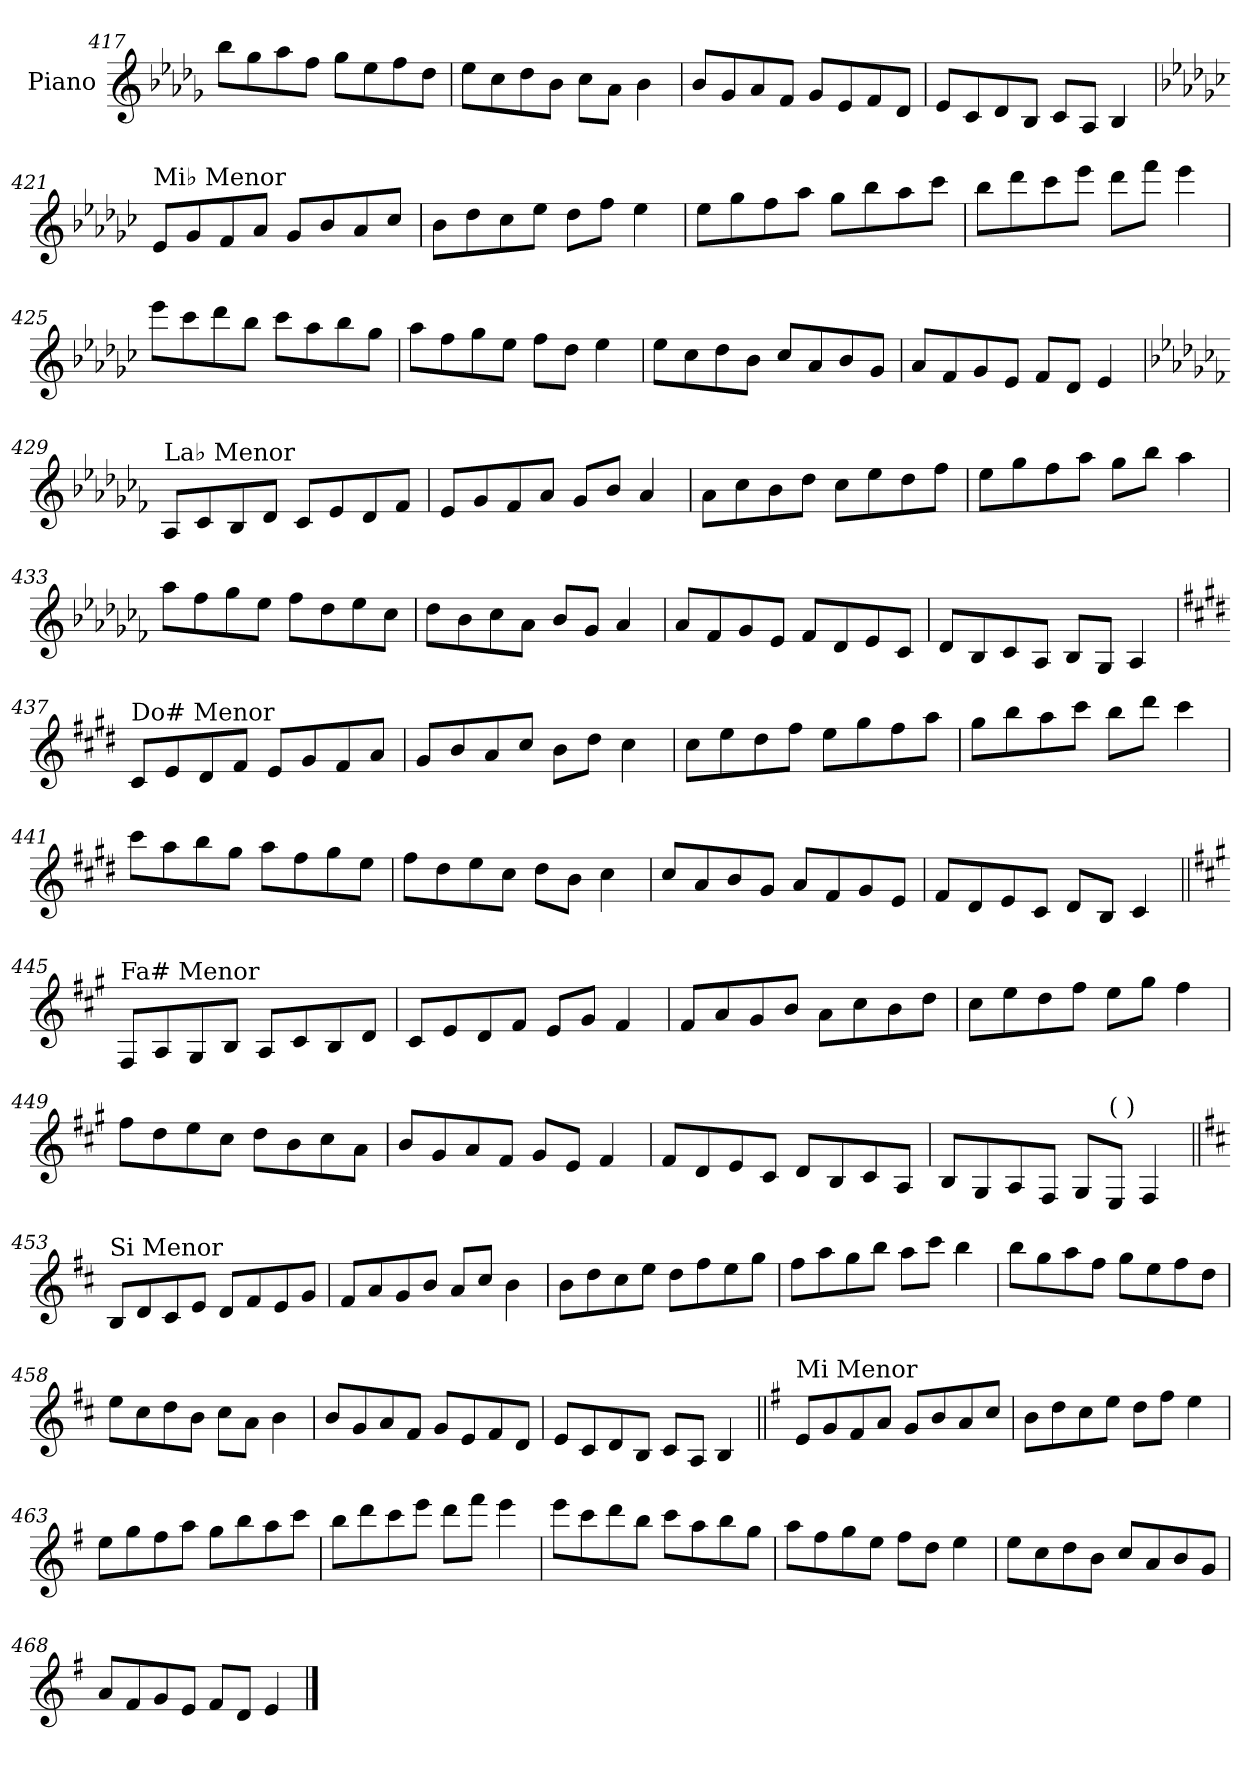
**kern
*part1
*staff1
*I"Piano
*I'Pno.
!!LO:LB:g=z
*clefG2
*k[b-e-a-d-g-]
=417
8bb-\L
8gg-\
8aa-\
8ff\J
8gg-\L
8ee-\
8ff\
8dd-\J
=418
8ee-\L
8cc\
8dd-\
8b-\J
8cc\L
8a-\J
4b-\
=419
8b-/L
8g-/
8a-/
8f/J
8g-/L
8e-/
8f/
8d-/J
=420
8e-/L
8c/
8d-/
8B-/J
8c/L
8A-/J
4B-/
!!LO:LB:g=z
=421
*k[b-e-a-d-g-c-]
!LO:TX:a:t=Mi♭ Menor
8e-/L
8g-/
8f/
8a-/J
8g-/L
8b-/
8a-/
8cc-/J
=422
8b-\L
8dd-\
8cc-\
8ee-\J
8dd-\L
8ff\J
4ee-\
=423
8ee-\L
8gg-\
8ff\
8aa-\J
8gg-\L
8bb-\
8aa-\
8ccc-\J
=424
8bb-\L
8ddd-\
8ccc-\
8eee-\J
8ddd-\L
8fff\J
4eee-\
!!LO:LB:g=z
=425
8eee-\L
8ccc-\
8ddd-\
8bb-\J
8ccc-\L
8aa-\
8bb-\
8gg-\J
=426
8aa-\L
8ff\
8gg-\
8ee-\J
8ff\L
8dd-\J
4ee-\
=427
8ee-\L
8cc-\
8dd-\
8b-\J
8cc-/L
8a-/
8b-/
8g-/J
=428
8a-/L
8f/
8g-/
8e-/J
8f/L
8d-/J
4e-/
!!LO:LB:g=z
=429
*k[b-e-a-d-g-c-f-]
!LO:TX:a:t=La♭ Menor
8A-/L
8c-/
8B-/
8d-/J
8c-/L
8e-/
8d-/
8f-/J
=430
8e-/L
8g-/
8f-/
8a-/J
8g-/L
8b-/J
4a-/
=431
8a-\L
8cc-\
8b-\
8dd-\J
8cc-\L
8ee-\
8dd-\
8ff-\J
=432
8ee-\L
8gg-\
8ff-\
8aa-\J
8gg-\L
8bb-\J
4aa-\
!!LO:LB:g=z
=433
8aa-\L
8ff-\
8gg-\
8ee-\J
8ff-\L
8dd-\
8ee-\
8cc-\J
=434
8dd-\L
8b-\
8cc-\
8a-\J
8b-/L
8g-/J
4a-/
=435
8a-/L
8f-/
8g-/
8e-/J
8f-/L
8d-/
8e-/
8c-/J
=436
8d-/L
8B-/
8c-/
8A-/J
8B-/L
8G-/J
4A-/
!!LO:PB:g=z
=437
*k[f#c#g#d#]
!LO:TX:a:t=Do# Menor
8c#/L
8e/
8d#/
8f#/J
8e/L
8g#/
8f#/
8a/J
=438
8g#/L
8b/
8a/
8cc#/J
8b\L
8dd#\J
4cc#\
=439
8cc#\L
8ee\
8dd#\
8ff#\J
8ee\L
8gg#\
8ff#\
8aa\J
=440
8gg#\L
8bb\
8aa\
8ccc#\J
8bb\L
8ddd#\J
4ccc#\
!!LO:LB:g=z
=441
8ccc#\L
8aa\
8bb\
8gg#\J
8aa\L
8ff#\
8gg#\
8ee\J
=442
8ff#\L
8dd#\
8ee\
8cc#\J
8dd#\L
8b\J
4cc#\
=443
8cc#/L
8a/
8b/
8g#/J
8a/L
8f#/
8g#/
8e/J
=444
8f#/L
8d#/
8e/
8c#/J
8d#/L
8B/J
4c#/
!!LO:LB:g=z
=445||
*k[f#c#g#]
!LO:TX:a:t=Fa# Menor
8F#/L
8A/
8G#/
8B/J
8A/L
8c#/
8B/
8d/J
=446
8c#/L
8e/
8d/
8f#/J
8e/L
8g#/J
4f#/
=447
8f#/L
8a/
8g#/
8b/J
8a\L
8cc#\
8b\
8dd\J
=448
8cc#\L
8ee\
8dd\
8ff#\J
8ee\L
8gg#\J
4ff#\
!!LO:LB:g=z
=449
8ff#\L
8dd\
8ee\
8cc#\J
8dd\L
8b\
8cc#\
8a\J
=450
8b/L
8g#/
8a/
8f#/J
8g#/L
8e/J
4f#/
=451
8f#/L
8d/
8e/
8c#/J
8d/L
8B/
8c#/
8A/J
=452
8B/L
8G#/
8A/
8F#/J
8G#/L
!LO:TX:a:t=(    )
8E/J
4F#/
!!LO:LB:g=z
=453||
*k[f#c#]
!LO:TX:a:t=Si Menor
8B/L
8d/
8c#/
8e/J
8d/L
8f#/
8e/
8g/J
=454
8f#/L
8a/
8g/
8b/J
8a/L
8cc#/J
4b\
=455
8b\L
8dd\
8cc#\
8ee\J
8dd\L
8ff#\
8ee\
8gg\J
=456
8ff#\L
8aa\
8gg\
8bb\J
8aa\L
8ccc#\J
4bb\
!!LO:LB:g=z
=457
8bb\L
8gg\
8aa\
8ff#\J
8gg\L
8ee\
8ff#\
8dd\J
=458
8ee\L
8cc#\
8dd\
8b\J
8cc#\L
8a\J
4b\
=459
8b/L
8g/
8a/
8f#/J
8g/L
8e/
8f#/
8d/J
=460
8e/L
8c#/
8d/
8B/J
8c#/L
8A/J
4B/
!!LO:LB:g=z
=461||
*k[f#]
!LO:TX:a:t=Mi Menor
8e/L
8g/
8f#/
8a/J
8g/L
8b/
8a/
8cc/J
=462
8b\L
8dd\
8cc\
8ee\J
8dd\L
8ff#\J
4ee\
=463
8ee\L
8gg\
8ff#\
8aa\J
8gg\L
8bb\
8aa\
8ccc\J
=464
8bb\L
8ddd\
8ccc\
8eee\J
8ddd\L
8fff#\J
4eee\
!!LO:LB:g=z
=465
8eee\L
8ccc\
8ddd\
8bb\J
8ccc\L
8aa\
8bb\
8gg\J
=466
8aa\L
8ff#\
8gg\
8ee\J
8ff#\L
8dd\J
4ee\
=467
8ee\L
8cc\
8dd\
8b\J
8cc/L
8a/
8b/
8g/J
=468
8a/L
8f#/
8g/
8e/J
8f#/L
8d/J
4e/
==
*-
